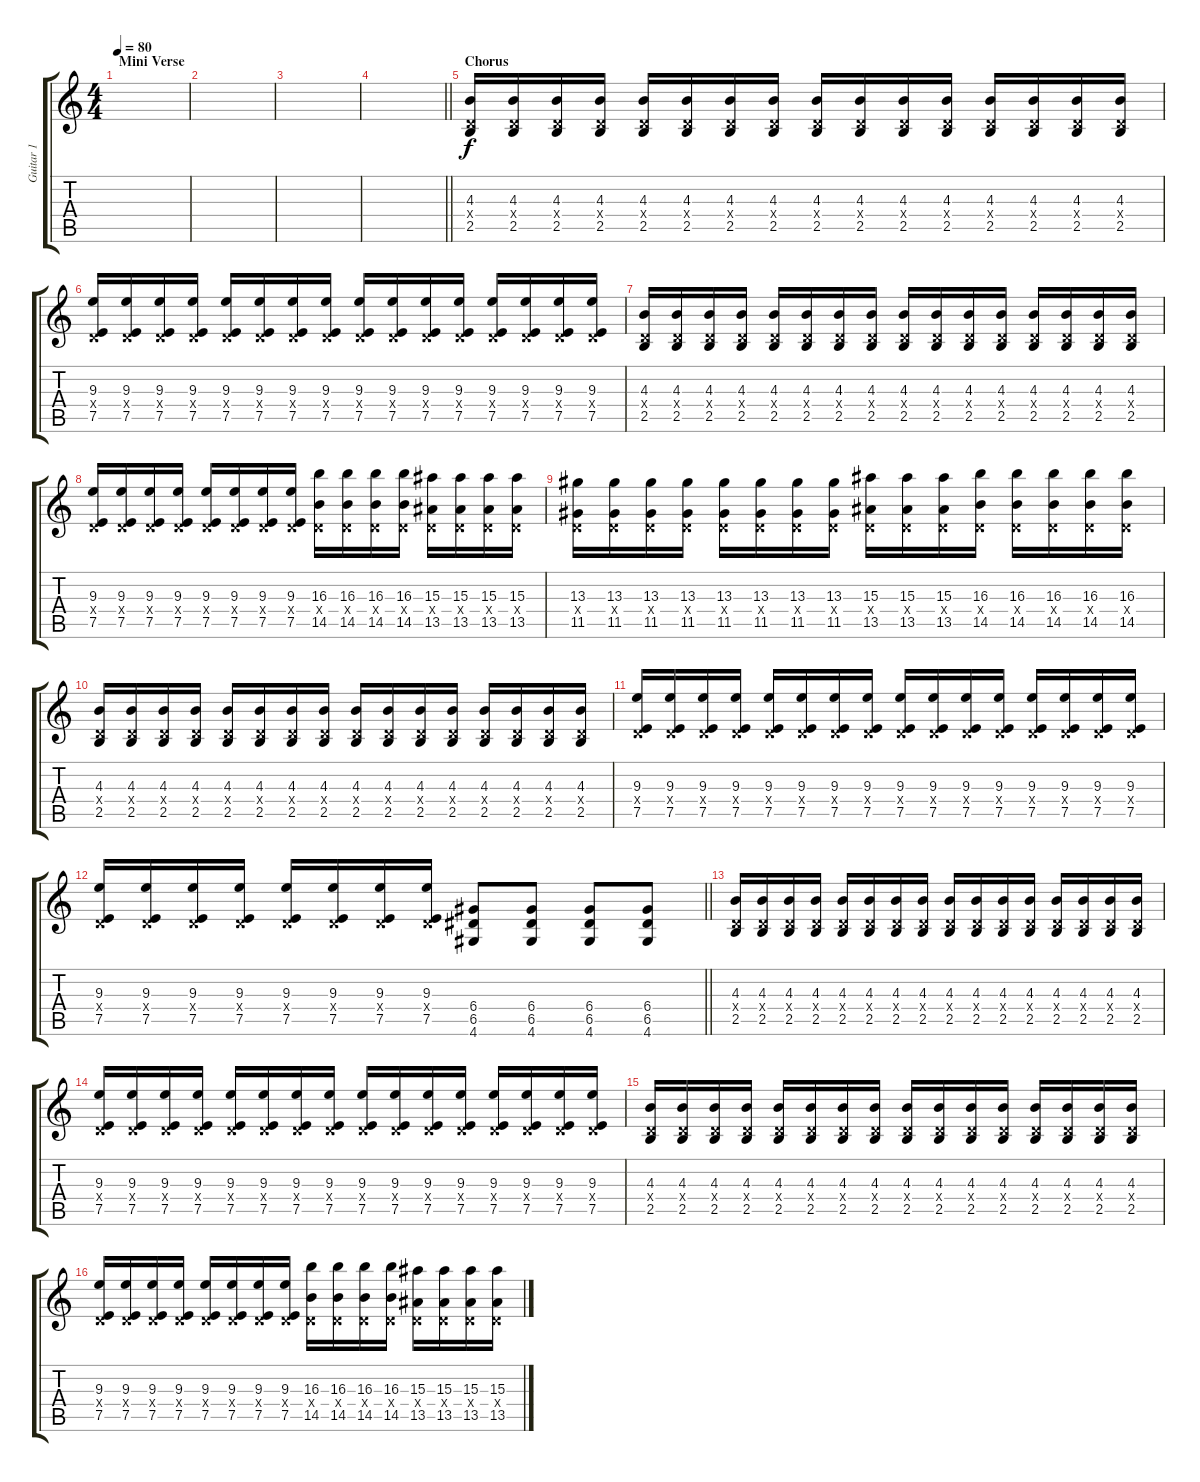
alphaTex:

\track ("Guitar 1" "Guitar 1") {instrument electricguitarclean}
\staff {score tabs}
\tuning (E4 B3 G3 D3 A2 E2) {hide}
\ts (4 4)
\section ("" "Mini Verse")
\tempo 80
\clef g2
\ks c
|
|
|
\barLineRight lightlight
|
\section ("" "Chorus")
(4.3 0.4{x} 2.5).16{volume 13 instrument distortionguitar} (4.3 0.4{x} 2.5).16 (4.3 0.4{x} 2.5).16 (4.3 0.4{x} 2.5).16 (4.3 0.4{x} 2.5).16 (4.3 0.4{x} 2.5).16 (4.3 0.4{x} 2.5).16 (4.3 0.4{x} 2.5).16 (4.3 0.4{x} 2.5).16 (4.3 0.4{x} 2.5).16 (4.3 0.4{x} 2.5).16 (4.3 0.4{x} 2.5).16 (4.3 0.4{x} 2.5).16 (4.3 0.4{x} 2.5).16 (4.3 0.4{x} 2.5).16 (4.3 0.4{x} 2.5).16 |
(9.3 0.4{x} 7.5).16 (9.3 0.4{x} 7.5).16 (9.3 0.4{x} 7.5).16 (9.3 0.4{x} 7.5).16 (9.3 0.4{x} 7.5).16 (9.3 0.4{x} 7.5).16 (9.3 0.4{x} 7.5).16 (9.3 0.4{x} 7.5).16 (9.3 0.4{x} 7.5).16 (9.3 0.4{x} 7.5).16 (9.3 0.4{x} 7.5).16 (9.3 0.4{x} 7.5).16 (9.3 0.4{x} 7.5).16 (9.3 0.4{x} 7.5).16 (9.3 0.4{x} 7.5).16 (9.3 0.4{x} 7.5).16 |
(4.3 0.4{x} 2.5).16 (4.3 0.4{x} 2.5).16 (4.3 0.4{x} 2.5).16 (4.3 0.4{x} 2.5).16 (4.3 0.4{x} 2.5).16 (4.3 0.4{x} 2.5).16 (4.3 0.4{x} 2.5).16 (4.3 0.4{x} 2.5).16 (4.3 0.4{x} 2.5).16 (4.3 0.4{x} 2.5).16 (4.3 0.4{x} 2.5).16 (4.3 0.4{x} 2.5).16 (4.3 0.4{x} 2.5).16 (4.3 0.4{x} 2.5).16 (4.3 0.4{x} 2.5).16 (4.3 0.4{x} 2.5).16 |
(9.3 0.4{x} 7.5).16 (9.3 0.4{x} 7.5).16 (9.3 0.4{x} 7.5).16 (9.3 0.4{x} 7.5).16 (9.3 0.4{x} 7.5).16 (9.3 0.4{x} 7.5).16 (9.3 0.4{x} 7.5).16 (9.3 0.4{x} 7.5).16 (16.3 0.4{x} 14.5).16 (16.3 0.4{x} 14.5).16 (16.3 0.4{x} 14.5).16 (16.3 0.4{x} 14.5).16 (15.3 0.4{x} 13.5).16 (15.3 0.4{x} 13.5).16 (15.3 0.4{x} 13.5).16 (15.3 0.4{x} 13.5).16 |
(13.3 0.4{x} 11.5).16 (13.3 0.4{x} 11.5).16 (13.3 0.4{x} 11.5).16 (13.3 0.4{x} 11.5).16 (13.3 0.4{x} 11.5).16 (13.3 0.4{x} 11.5).16 (13.3 0.4{x} 11.5).16 (13.3 0.4{x} 11.5).16 (15.3 0.4{x} 13.5).16 (15.3 0.4{x} 13.5).16 (15.3 0.4{x} 13.5).16 (16.3 0.4{x} 14.5).16 (16.3 0.4{x} 14.5).16 (16.3 0.4{x} 14.5).16 (16.3 0.4{x} 14.5).16 (16.3 0.4{x} 14.5).16 |
(4.3 0.4{x} 2.5).16 (4.3 0.4{x} 2.5).16 (4.3 0.4{x} 2.5).16 (4.3 0.4{x} 2.5).16 (4.3 0.4{x} 2.5).16 (4.3 0.4{x} 2.5).16 (4.3 0.4{x} 2.5).16 (4.3 0.4{x} 2.5).16 (4.3 0.4{x} 2.5).16 (4.3 0.4{x} 2.5).16 (4.3 0.4{x} 2.5).16 (4.3 0.4{x} 2.5).16 (4.3 0.4{x} 2.5).16 (4.3 0.4{x} 2.5).16 (4.3 0.4{x} 2.5).16 (4.3 0.4{x} 2.5).16 |
(9.3 0.4{x} 7.5).16 (9.3 0.4{x} 7.5).16 (9.3 0.4{x} 7.5).16 (9.3 0.4{x} 7.5).16 (9.3 0.4{x} 7.5).16 (9.3 0.4{x} 7.5).16 (9.3 0.4{x} 7.5).16 (9.3 0.4{x} 7.5).16 (9.3 0.4{x} 7.5).16 (9.3 0.4{x} 7.5).16 (9.3 0.4{x} 7.5).16 (9.3 0.4{x} 7.5).16 (9.3 0.4{x} 7.5).16 (9.3 0.4{x} 7.5).16 (9.3 0.4{x} 7.5).16 (9.3 0.4{x} 7.5).16 |
\barLineRight lightlight
(9.3 0.4{x} 7.5).16 (9.3 0.4{x} 7.5).16 (9.3 0.4{x} 7.5).16 (9.3 0.4{x} 7.5).16 (9.3 0.4{x} 7.5).16 (9.3 0.4{x} 7.5).16 (9.3 0.4{x} 7.5).16 (9.3 0.4{x} 7.5).16 (6.4 6.5 4.6).8 (6.4 6.5 4.6).8 (6.4 6.5 4.6).8 (6.4 6.5 4.6).8 |
(4.3 0.4{x} 2.5).16 (4.3 0.4{x} 2.5).16 (4.3 0.4{x} 2.5).16 (4.3 0.4{x} 2.5).16 (4.3 0.4{x} 2.5).16 (4.3 0.4{x} 2.5).16 (4.3 0.4{x} 2.5).16 (4.3 0.4{x} 2.5).16 (4.3 0.4{x} 2.5).16 (4.3 0.4{x} 2.5).16 (4.3 0.4{x} 2.5).16 (4.3 0.4{x} 2.5).16 (4.3 0.4{x} 2.5).16 (4.3 0.4{x} 2.5).16 (4.3 0.4{x} 2.5).16 (4.3 0.4{x} 2.5).16 |
(9.3 0.4{x} 7.5).16 (9.3 0.4{x} 7.5).16 (9.3 0.4{x} 7.5).16 (9.3 0.4{x} 7.5).16 (9.3 0.4{x} 7.5).16 (9.3 0.4{x} 7.5).16 (9.3 0.4{x} 7.5).16 (9.3 0.4{x} 7.5).16 (9.3 0.4{x} 7.5).16 (9.3 0.4{x} 7.5).16 (9.3 0.4{x} 7.5).16 (9.3 0.4{x} 7.5).16 (9.3 0.4{x} 7.5).16 (9.3 0.4{x} 7.5).16 (9.3 0.4{x} 7.5).16 (9.3 0.4{x} 7.5).16 |
(4.3 0.4{x} 2.5).16 (4.3 0.4{x} 2.5).16 (4.3 0.4{x} 2.5).16 (4.3 0.4{x} 2.5).16 (4.3 0.4{x} 2.5).16 (4.3 0.4{x} 2.5).16 (4.3 0.4{x} 2.5).16 (4.3 0.4{x} 2.5).16 (4.3 0.4{x} 2.5).16 (4.3 0.4{x} 2.5).16 (4.3 0.4{x} 2.5).16 (4.3 0.4{x} 2.5).16 (4.3 0.4{x} 2.5).16 (4.3 0.4{x} 2.5).16 (4.3 0.4{x} 2.5).16 (4.3 0.4{x} 2.5).16 |
(9.3 0.4{x} 7.5).16 (9.3 0.4{x} 7.5).16 (9.3 0.4{x} 7.5).16 (9.3 0.4{x} 7.5).16 (9.3 0.4{x} 7.5).16 (9.3 0.4{x} 7.5).16 (9.3 0.4{x} 7.5).16 (9.3 0.4{x} 7.5).16 (16.3 0.4{x} 14.5).16 (16.3 0.4{x} 14.5).16 (16.3 0.4{x} 14.5).16 (16.3 0.4{x} 14.5).16 (15.3 0.4{x} 13.5).16 (15.3 0.4{x} 13.5).16 (15.3 0.4{x} 13.5).16 (15.3 0.4{x} 13.5).16
